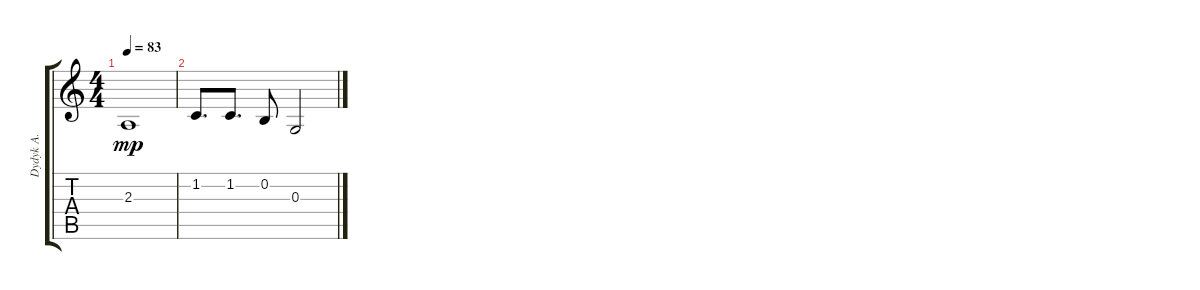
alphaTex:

\track ("Dydyk A." "Dydyk A.") {instrument cello}
\staff {score tabs}
\tuning (E4 B3 G3 D3 A2 E2) {hide}
\ts (4 4)
\tempo 83
\clef g2
\ks c
2.3.1{dy mp} |
1.2.8{d} 1.2.8{d} 0.2.8 0.3.2
